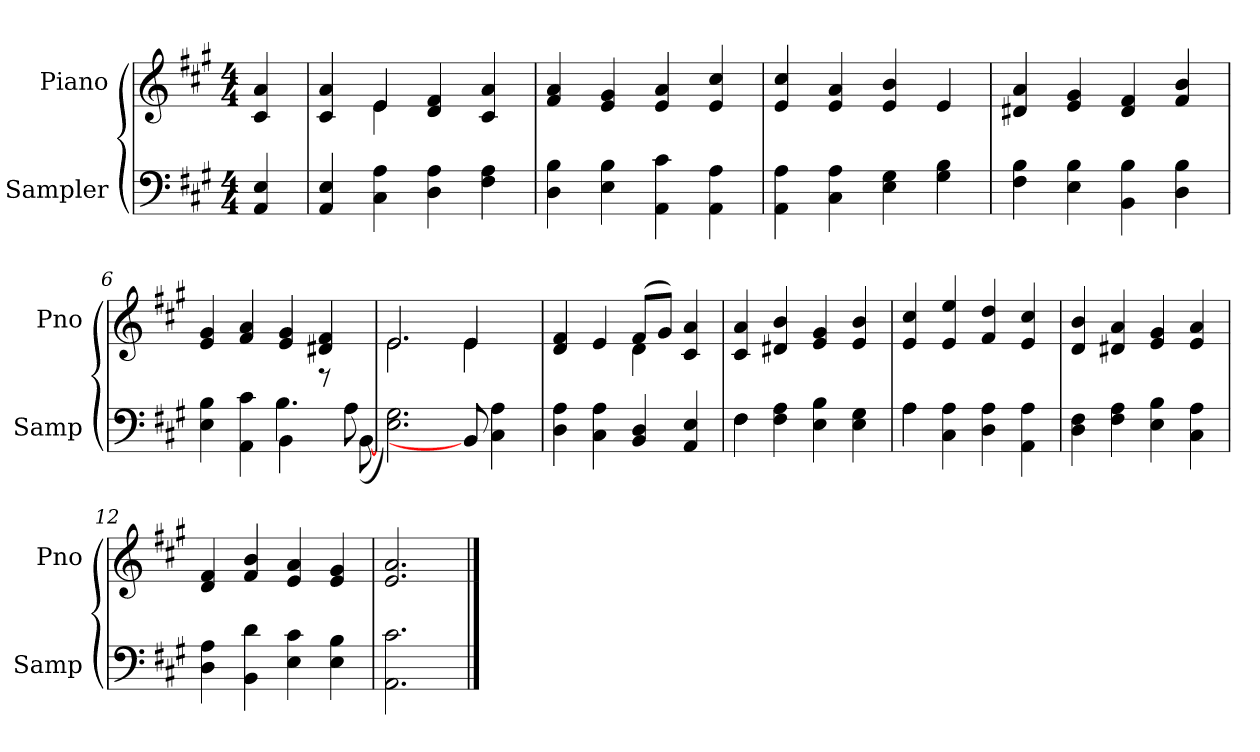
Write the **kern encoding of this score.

**kern	**kern
*part2	*part1
*staff2	*staff1
*I"Sampler	*I"Piano
*I'Samp	*I'Pno
*clefF4	*clefG2
*k[f#c#g#]	*k[f#c#g#]
*A:	*A:
*M4/4	*M4/4
=1	=1
4AA 4E	4c# 4a
=2	=2
*	*^
4AA 4E	4c# 4a	4ryy
4C# 4A	4e/	4e
4D 4A	4d 4f#	2ryy
4F# 4A	4c# 4a	.
*	*v	*v
=3	=3
4D 4B	4f# 4a
4E 4B	4e 4g#
4AA 4c#	4e 4a
4AA 4A	4e 4cc#
=4	=4
4AA 4A	4e 4cc#
4C# 4A	4e 4a
4E 4G#	4e 4b
4G# 4B	4e
=5	=5
4F# 4B	4d#X 4a
4E 4B	4e 4g#
4BB 4B	4d# 4f#
4D 4B	4f# 4b
=6	=6
*^	*
4E 4B	2ryy	4e 4g#
4AA 4c#	.	4f# 4a
4BB\	4.B	4e 4g#
8r	.	4d#X 4f#
8A\	([8BB	.
*v	*v	*
=7	=7
*	*^
2.E 2.G#)	2.e/	2.e
8BB]	4e/	4e
4C# 4A	.	.
.	8ryy	8ryy
=8	=8	=8
4D 4A	4d 4f#	2ryy
4C# 4A	4e	.
4BB 4D	(8f#/L	4d
.	8g#/J)	.
4AA 4E	4c# 4a	4ryy
*	*v	*v
=9	=9
*^	*
4F#\	4F#	4c# 4a
4F# 4A	2.ryy	4d#X 4b
4E 4B	.	4e 4g#
4E 4G#	.	4e 4b
=10	=10	=10
4A\	4A	4e 4cc#
4C# 4A	2.ryy	4e 4ee
4D 4A	.	4f# 4dd
4AA 4A	.	4e 4cc#
*v	*v	*
=11	=11
4D 4F#	4d 4b
4F# 4A	4d#X 4a
4E 4B	4e 4g#
4C# 4A	4e 4a
=12	=12
4D 4A	4d 4f#
4BB 4d	4f# 4b
4E 4c#	4e 4a
4E 4B	4e 4g#
=13	=13
2.AA 2.c#	2.e 2.a
==	==
*-	*-
